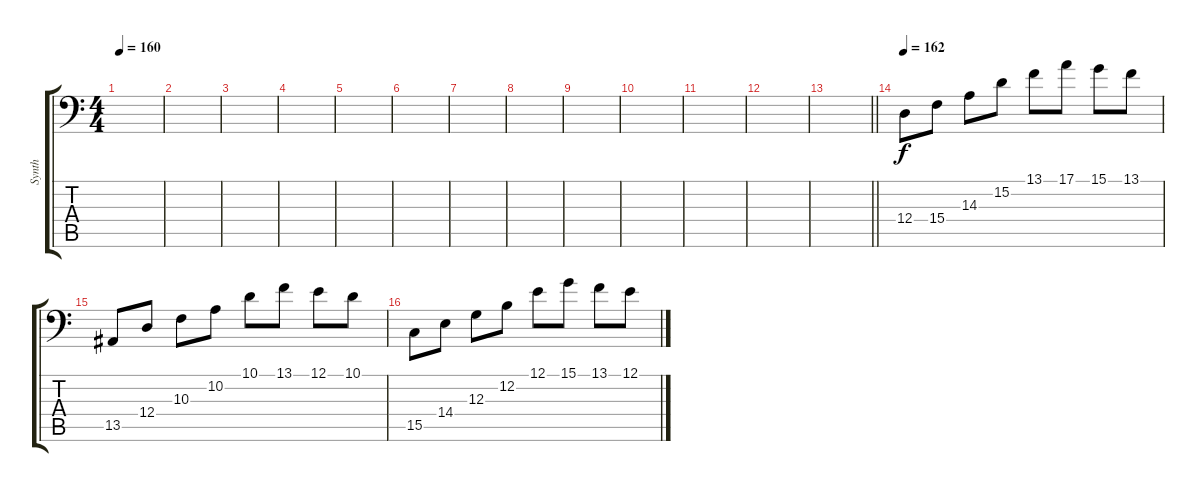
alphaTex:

\track ("Synth" "Synth") {instrument lead8bassandlead}
\staff {score tabs}
\tuning (E3 B2 G2 D2 A1 E1) {hide}
\ts (4 4)
\tempo 160
\clef f4
\ks c
|
|
|
|
|
|
|
|
|
|
|
|
\barLineRight lightlight
|
\section ("" "")
\tempo 162
12.4.8 15.4.8 14.3.8 15.2.8 13.1.8 17.1.8 15.1.8 13.1.8 |
13.5.8 12.4.8 10.3.8 10.2.8 10.1.8 13.1.8 12.1.8 10.1.8 |
15.5.8 14.4.8 12.3.8 12.2.8 12.1.8 15.1.8 13.1.8 12.1.8
